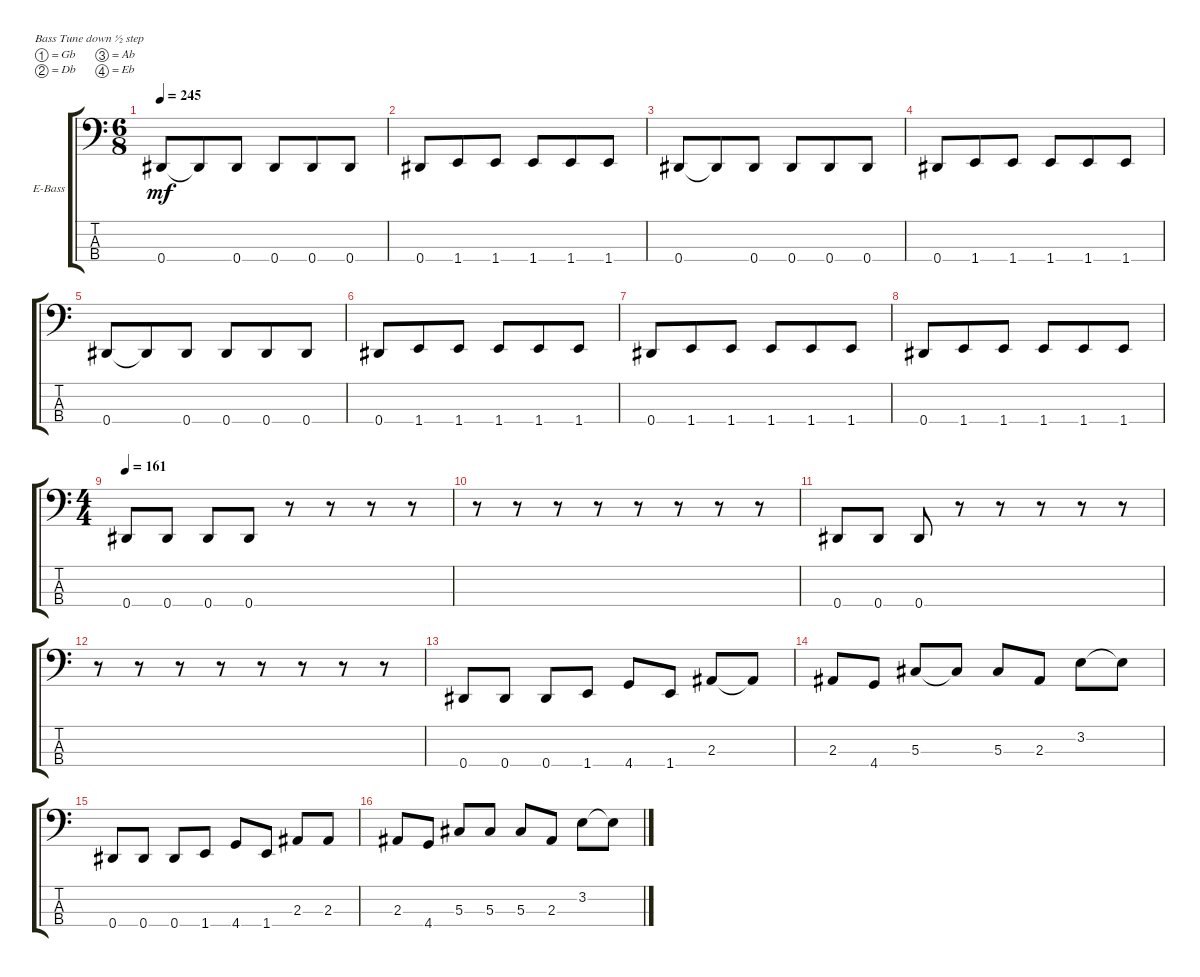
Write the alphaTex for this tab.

\bracketExtendMode groupsimilarinstruments
\firstSystemTrackNameOrientation horizontal
\otherSystemsTrackNameOrientation horizontal
\track ("Electric Bass" "E-Bass") {instrument electricbassfinger}
\staff {score tabs}
\tuning (Gb2 Db2 Ab1 Eb1)
\ts (6 8)
\tempo 245
\clef f4
\ks c
0.4.8{dy mf} 0.4{t}.8 0.4.8 0.4.8 0.4.8 0.4.8 |
0.4.8 1.4.8 1.4.8 1.4.8 1.4.8 1.4.8 |
0.4.8 0.4{t}.8 0.4.8 0.4.8 0.4.8 0.4.8 |
0.4.8 1.4.8 1.4.8 1.4.8 1.4.8 1.4.8 |
0.4.8 0.4{t}.8 0.4.8 0.4.8 0.4.8 0.4.8 |
0.4.8 1.4.8 1.4.8 1.4.8 1.4.8 1.4.8 |
0.4.8 1.4.8 1.4.8 1.4.8 1.4.8 1.4.8 |
0.4.8 1.4.8 1.4.8 1.4.8 1.4.8 1.4.8 |
\ts (4 4)
\tempo 161
0.4.8 0.4.8 0.4.8 0.4.8 r.8 r.8 r.8 r.8 |
r.8 r.8 r.8 r.8 r.8 r.8 r.8 r.8 |
0.4.8 0.4.8 0.4.8 r.8 r.8 r.8 r.8 r.8 |
r.8 r.8 r.8 r.8 r.8 r.8 r.8 r.8 |
0.4.8 0.4.8 0.4.8 1.4.8 4.4.8 1.4.8 2.3.8 2.3{t}.8 |
2.3.8 4.4.8 5.3.8 5.3{t}.8 5.3.8 2.3.8 3.2.8 3.2{t}.8 |
0.4.8 0.4.8 0.4.8 1.4.8 4.4.8 1.4.8 2.3.8 2.3.8 |
2.3.8 4.4.8 5.3.8 5.3.8 5.3.8 2.3.8 3.2.8 3.2{t}.8
